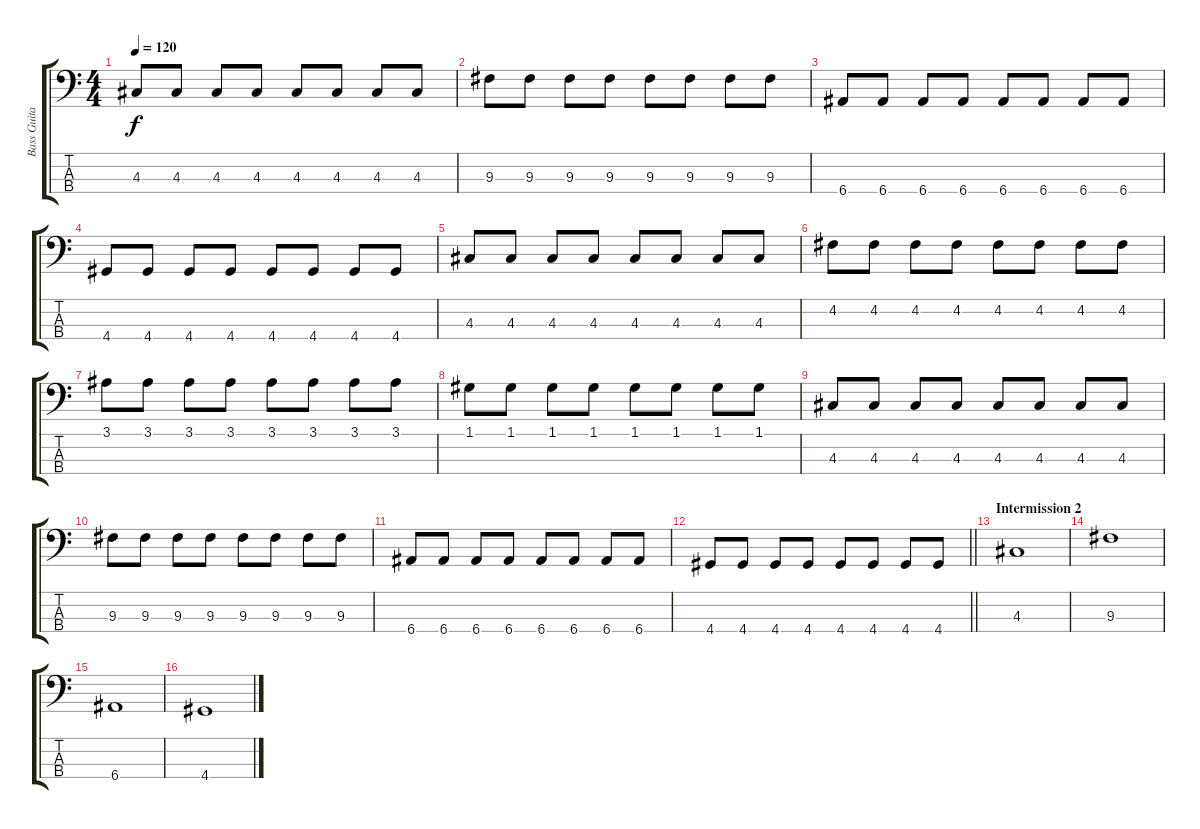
\track ("Bass Guitar" "Bass Guita") {instrument electricbassfinger}
\staff {score tabs}
\tuning (G2 D2 A1 E1) {hide}
\ts (4 4)
\tempo 120
\clef f4
\ks c
4.3.8{dy f} 4.3.8 4.3.8 4.3.8 4.3.8 4.3.8 4.3.8 4.3.8 |
9.3.8 9.3.8 9.3.8 9.3.8 9.3.8 9.3.8 9.3.8 9.3.8 |
6.4.8 6.4.8 6.4.8 6.4.8 6.4.8 6.4.8 6.4.8 6.4.8 |
4.4.8 4.4.8 4.4.8 4.4.8 4.4.8 4.4.8 4.4.8 4.4.8 |
4.3.8 4.3.8 4.3.8 4.3.8 4.3.8 4.3.8 4.3.8 4.3.8 |
4.2.8 4.2.8 4.2.8 4.2.8 4.2.8 4.2.8 4.2.8 4.2.8 |
3.1.8 3.1.8 3.1.8 3.1.8 3.1.8 3.1.8 3.1.8 3.1.8 |
1.1.8 1.1.8 1.1.8 1.1.8 1.1.8 1.1.8 1.1.8 1.1.8 |
4.3.8 4.3.8 4.3.8 4.3.8 4.3.8 4.3.8 4.3.8 4.3.8 |
9.3.8 9.3.8 9.3.8 9.3.8 9.3.8 9.3.8 9.3.8 9.3.8 |
6.4.8 6.4.8 6.4.8 6.4.8 6.4.8 6.4.8 6.4.8 6.4.8 |
\barLineRight lightlight
4.4.8 4.4.8 4.4.8 4.4.8 4.4.8 4.4.8 4.4.8 4.4.8 |
\section ("" "Intermission 2")
4.3.1 |
9.3.1 |
6.4.1 |
4.4.1
